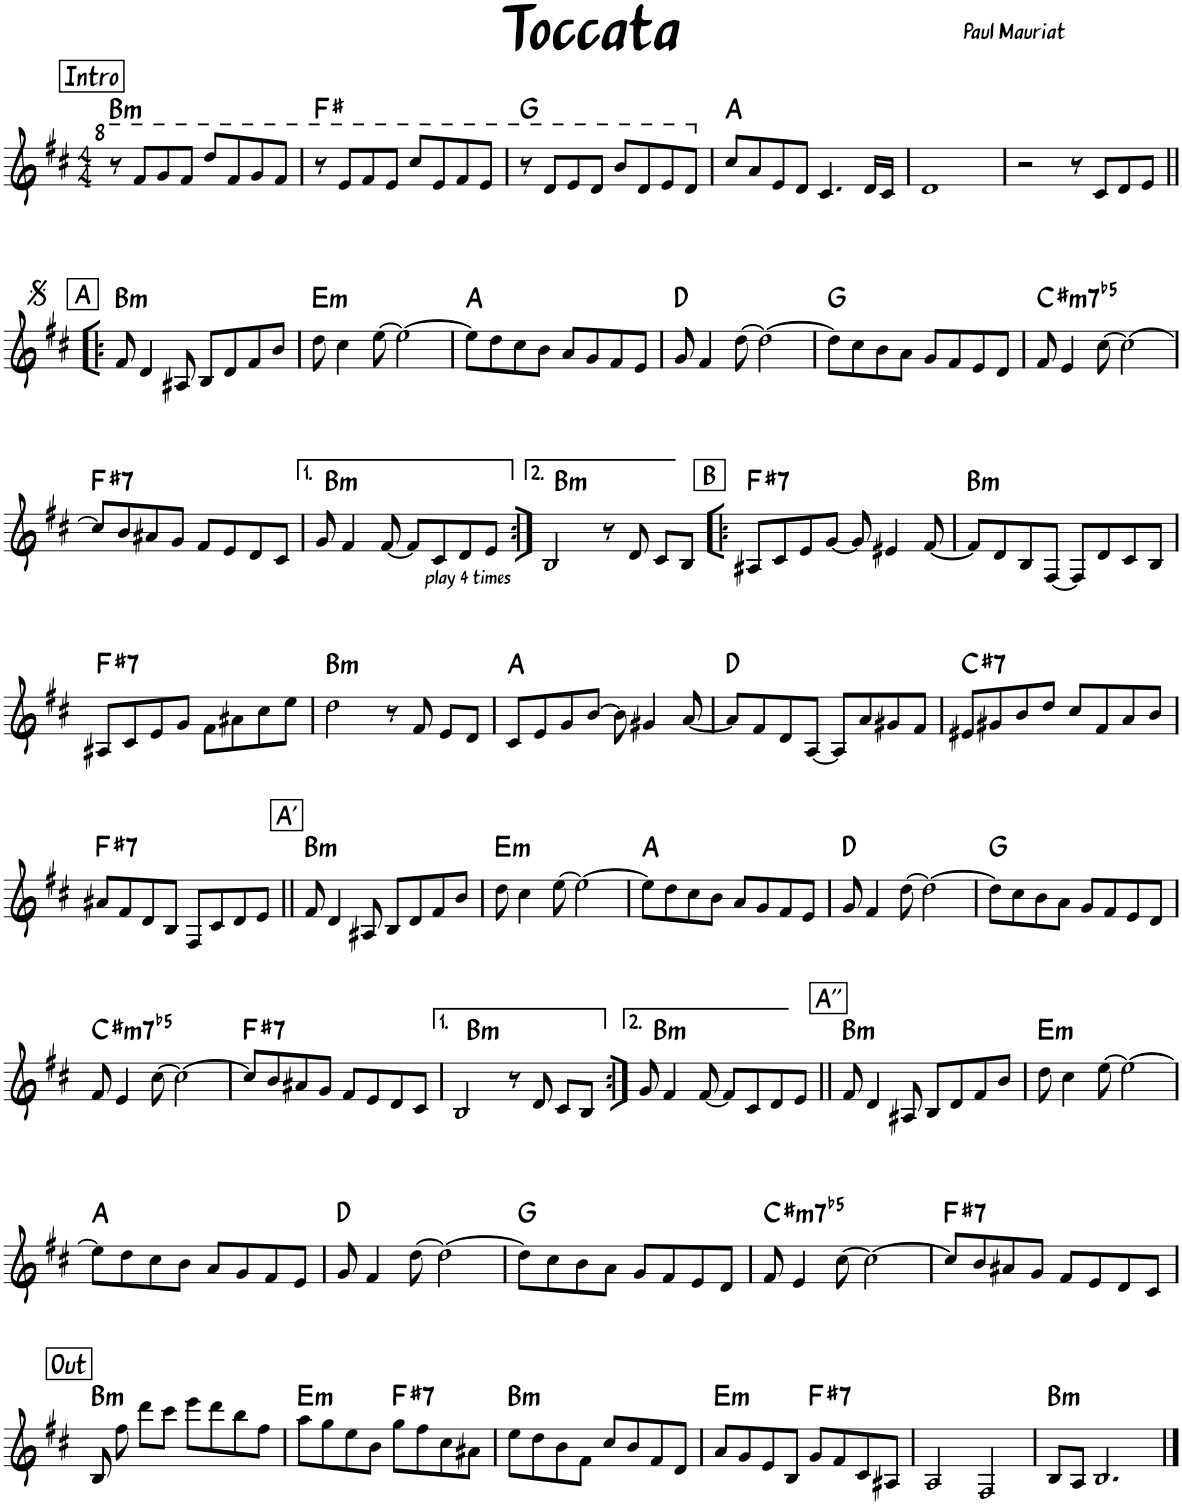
**kern	**harte
*part1	*part1
*staff1	*
*I"Piano	*
*I'Pno.	*
*clefG2	*
*k[f#c#]	*
*M4/4	*
*8va	*
!!LO:REH:place=s1:a:B:rj:fs=14:t=Intro
=1	=1
!	!LO:H:kt=m
8r	B:min
8ff#/L	.
8gg/	.
8ff#/J	.
8ddd/L	.
8ff#/	.
8gg/	.
8ff#/J	.
=2	=2
8r	F#:maj
8ee/L	.
8ff#/	.
8ee/J	.
8ccc#/L	.
8ee/	.
8ff#/	.
8ee/J	.
=3	=3
8r	G:maj
8dd/L	.
8ee/	.
8dd/J	.
8bb/L	.
8dd/	.
8ee/	.
8dd/J	.
=4	=4
*X8va	*
8cc#/L	A:maj
8a/	.
8e/	.
8d/J	.
4.c#/	.
16d/LL	.
16c#/JJ	.
=5	=5
1d	.
=6	=6
2r	.
8r	.
8c#/L	.
8d/	.
8e/J	.
!!LO:LB:g=z
!!LO:REH:place=s1:a:B:rj:fs=14:t=A
=7!|:	=7!|:
!	!LO:H:kt=m
8f#/	B:min
4d/	.
8A#X/	.
8B/L	.
8d/	.
8f#/	.
8b/J	.
=8	=8
!	!LO:H:kt=m
8dd\	E:min
4cc#\	.
[8ee\	.
2ee\_	.
=9	=9
8ee\L]	A:maj
8dd\	.
8cc#\	.
8b\J	.
8a/L	.
8g/	.
8f#/	.
8e/J	.
=10	=10
8g/	D:maj
4f#/	.
[8dd\	.
2dd\_	.
=11	=11
8dd\L]	G:maj
8cc#\	.
8b\	.
8a\J	.
8g/L	.
8f#/	.
8e/	.
8d/J	.
=12	=12
!	!LO:H:kt=m7b5
8f#/	C#:hdim7
4e/	.
[8cc#\	.
2cc#\_	.
!!LO:LB:g=z
=13	=13
!	!LO:H:kt=7
8cc#/L]	F#:7
8b/	.
8a#X/	.
8g/J	.
8f#/L	.
8e/	.
8d/	.
8c#/J	.
=14	=14
!	!LO:H:kt=m
8g/	B:min
4f#/	.
[8f#/	.
8f#/L]	.
8c#/	.
8d/	.
!LO:TX:b:t=play 4 times	!
8e/J	.
=15:|!	=15:|!
!	!LO:H:kt=m
2B/	B:min
8r	.
8d/	.
8c#/L	.
8B/J	.
!!LO:REH:place=s1:a:B:rj:fs=14:t=B
=16!|:	=16!|:
!	!LO:H:kt=7
8A#X/L	F#:7
8c#/	.
8e/	.
[8g/J	.
8g/]	.
4e#X/	.
[8f#/	.
=17	=17
!	!LO:H:kt=m
8f#/L]	B:min
8d/	.
8B/	.
[8F#/J	.
8F#/L]	.
8d/	.
8c#/	.
8B/J	.
!!LO:LB:g=z
=18	=18
!	!LO:H:kt=7
8A#X/L	F#:7
8c#/	.
8e/	.
8g/J	.
8f#\L	.
8a#X\	.
8cc#\	.
8ee\J	.
=19	=19
!	!LO:H:kt=m
2dd\	B:min
8r	.
8f#/	.
8e/L	.
8d/J	.
=20	=20
8c#/L	A:maj
8e/	.
8g/	.
[8b/J	.
8b\]	.
4g#X/	.
[8a/	.
=21	=21
8a/L]	D:maj
8f#/	.
8d/	.
[8A/J	.
8A/L]	.
8a/	.
8g#X/	.
8f#/J	.
=22	=22
!	!LO:H:kt=7
8e#X/L	C#:7
8g#X/	.
8b/	.
8dd/J	.
8cc#/L	.
8f#/	.
8a/	.
8b/J	.
!!LO:LB:g=z
=23	=23
!	!LO:H:kt=7
8a#X/L	F#:7
8f#/	.
8d/	.
8B/J	.
8F#/L	.
8c#/	.
8d/	.
8e/J	.
!!LO:REH:place=s1:a:B:rj:fs=14:t=A'
=24||	=24||
!	!LO:H:kt=m
8f#/	B:min
4d/	.
8A#X/	.
8B/L	.
8d/	.
8f#/	.
8b/J	.
=25	=25
!	!LO:H:kt=m
8dd\	E:min
4cc#\	.
[8ee\	.
2ee\_	.
=26	=26
8ee\L]	A:maj
8dd\	.
8cc#\	.
8b\J	.
8a/L	.
8g/	.
8f#/	.
8e/J	.
=27	=27
8g/	D:maj
4f#/	.
[8dd\	.
2dd\_	.
=28	=28
8dd\L]	G:maj
8cc#\	.
8b\	.
8a\J	.
8g/L	.
8f#/	.
8e/	.
8d/J	.
!!LO:LB:g=z
=29	=29
!	!LO:H:kt=m7b5
8f#/	C#:hdim7
4e/	.
[8cc#\	.
2cc#\_	.
=30	=30
!	!LO:H:kt=7
8cc#/L]	F#:7
8b/	.
8a#X/	.
8g/J	.
8f#/L	.
8e/	.
8d/	.
8c#/J	.
=31	=31
!	!LO:H:kt=m
2B/	B:min
8r	.
8d/	.
8c#/L	.
8B/J	.
=32:|!	=32:|!
!	!LO:H:kt=m
8g/	B:min
4f#/	.
[8f#/	.
8f#/L]	.
8c#/	.
8d/	.
8e/J	.
!!LO:REH:place=s1:a:B:rj:fs=14:t=A''
=33||	=33||
!	!LO:H:kt=m
8f#/	B:min
4d/	.
8A#X/	.
8B/L	.
8d/	.
8f#/	.
8b/J	.
=34	=34
!	!LO:H:kt=m
8dd\	E:min
4cc#\	.
[8ee\	.
2ee\_	.
!!LO:LB:g=z
=35	=35
8ee\L]	A:maj
8dd\	.
8cc#\	.
8b\J	.
8a/L	.
8g/	.
8f#/	.
8e/J	.
=36	=36
8g/	D:maj
4f#/	.
[8dd\	.
2dd\_	.
=37	=37
8dd\L]	G:maj
8cc#\	.
8b\	.
8a\J	.
8g/L	.
8f#/	.
8e/	.
8d/J	.
=38	=38
!	!LO:H:kt=m7b5
8f#/	C#:hdim7
4e/	.
[8cc#\	.
2cc#\_	.
=39	=39
!	!LO:H:kt=7
8cc#/L]	F#:7
8b/	.
8a#X/	.
8g/J	.
8f#/L	.
8e/	.
8d/	.
8c#/J	.
!!LO:LB:g=z
!!LO:REH:place=s1:a:B:rj:fs=14:t=Out
=40	=40
!	!LO:H:kt=m
8B/	B:min
8ff#\	.
8ddd\L	.
8ccc#\J	.
8eee\L	.
8ddd\	.
8bb\	.
8ff#\J	.
=41	=41
!	!LO:H:kt=m
8aa\L	E:min
8gg\	.
8ee\	.
8b\J	.
!	!LO:H:kt=7
8gg\L	F#:7
8ff#\	.
8cc#\	.
8a#X\J	.
=42	=42
!	!LO:H:kt=m
8ee\L	B:min
8dd\	.
8b\	.
8f#\J	.
8cc#/L	.
8b/	.
8f#/	.
8d/J	.
=43	=43
!	!LO:H:kt=m
8a/L	E:min
8g/	.
8e/	.
8B/J	.
!	!LO:H:kt=7
8g/L	F#:7
8f#/	.
8c#/	.
8A#X/J	.
=44	=44
2A/	.
2F#/	.
=45	=45
!	!LO:H:kt=m
8B/L	B:min
8A/J	.
2.B/	.
==	==
*-	*-
